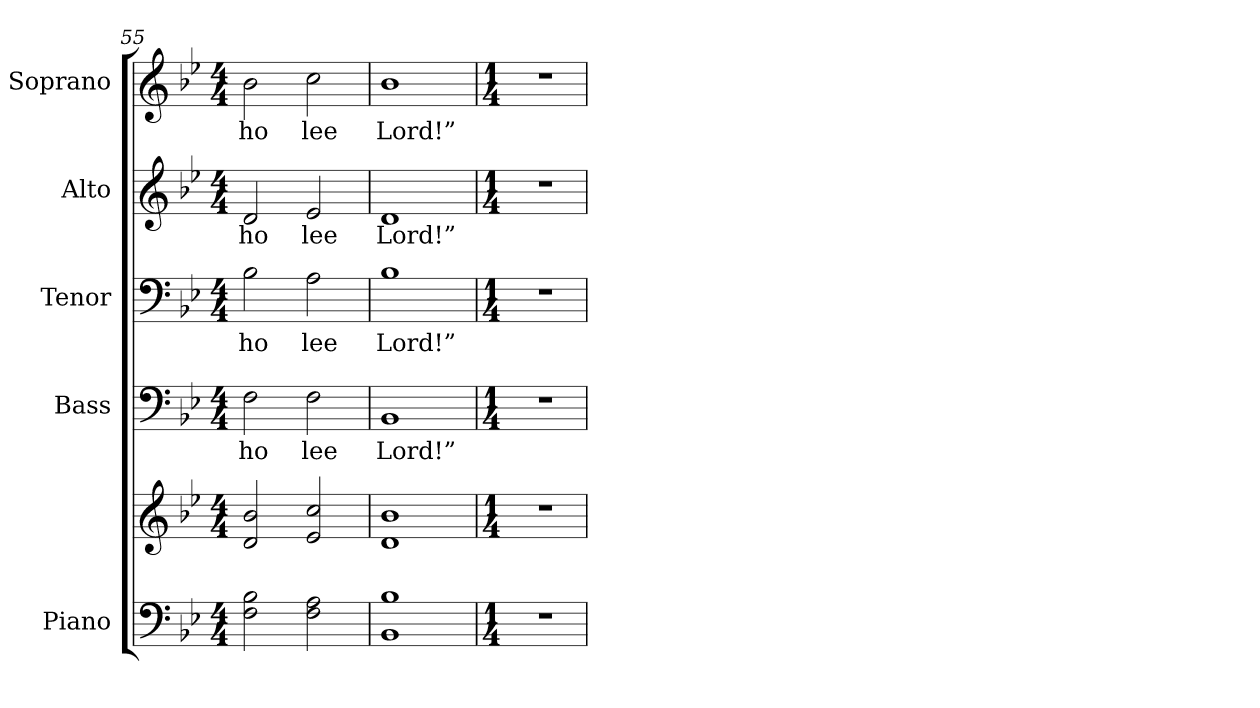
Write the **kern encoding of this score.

**kern	**kern	**kern	**text	**kern	**text	**kern	**text	**kern	**text
*part5	*part5	*part4	*part4	*part3	*part3	*part2	*part2	*part1	*part1
*staff6	*staff5	*staff4	*staff4	*staff3	*staff3	*staff2	*staff2	*staff1	*staff1
*I"Piano	*	*I"Bass	*	*I"Tenor	*	*I"Alto	*	*I"Soprano	*
*I'Pno.	*	*I'B.	*	*I'T.	*	*I'A.	*	*I'S.	*
!!LO:PB:g=z
*clefF4	*clefG2	*clefF4	*	*clefF4	*	*clefG2	*	*clefG2	*
*k[b-e-]	*k[b-e-]	*k[b-e-]	*	*k[b-e-]	*	*k[b-e-]	*	*k[b-e-]	*
*B-:	*B-:	*B-:	*	*B-:	*	*B-:	*	*B-:	*
*M4/4	*M4/4	*M4/4	*	*M4/4	*	*M4/4	*	*M4/4	*
=55	=55	=55	=55	=55	=55	=55	=55	=55	=55
!	!	!	!LO:LY:b:color=#000000	!	!	!	!	!	!
!	!	!	!	!	!LO:LY:b:color=#000000	!	!	!	!
!	!	!	!	!	!	!	!LO:LY:b:color=#000000	!	!
!	!	!	!	!	!	!	!	!	!LO:LY:b:color=#000000
2Fi\ 2B-i	2di/ 2b-i	2Fi\	ho	2B-i\	ho	2di/	ho	2b-i\	ho
!	!	!	!LO:LY:b:color=#000000	!	!	!	!	!	!
!	!	!	!	!	!LO:LY:b:color=#000000	!	!	!	!
!	!	!	!	!	!	!	!LO:LY:b:color=#000000	!	!
!	!	!	!	!	!	!	!	!	!LO:LY:b:color=#000000
2Fi\ 2Ai	2e-i/ 2cci	2Fi\	lee	2Ai\	lee	2e-i/	lee	2cci\	lee
=56	=56	=56	=56	=56	=56	=56	=56	=56	=56
!	!	!	!LO:LY:b:color=#000000	!	!	!	!	!	!
!	!	!	!	!	!LO:LY:b:color=#000000	!	!	!	!
!	!	!	!	!	!	!	!LO:LY:b:color=#000000	!	!
!	!	!	!	!	!	!	!	!	!LO:LY:b:color=#000000
1BB-i 1B-i	1di 1b-i	1BB-i	Lord!”	1B-i	Lord!”	1di	Lord!”	1b-i	Lord!”
!!LO:PB:g=z
=57	=57	=57	=57	=57	=57	=57	=57	=57	=57
*M1/4	*M1/4	*M1/4	*	*M1/4	*	*M1/4	*	*M1/4	*
!LO:N:vis=1	!LO:N:vis=1	!LO:N:vis=1	!	!LO:N:vis=1	!	!LO:N:vis=1	!	!LO:N:vis=1	!
4r	4r	4r	.	4r	.	4r	.	4r	.
=	=	=	=	=	=	=	=	=	=
*-	*-	*-	*-	*-	*-	*-	*-	*-	*-
